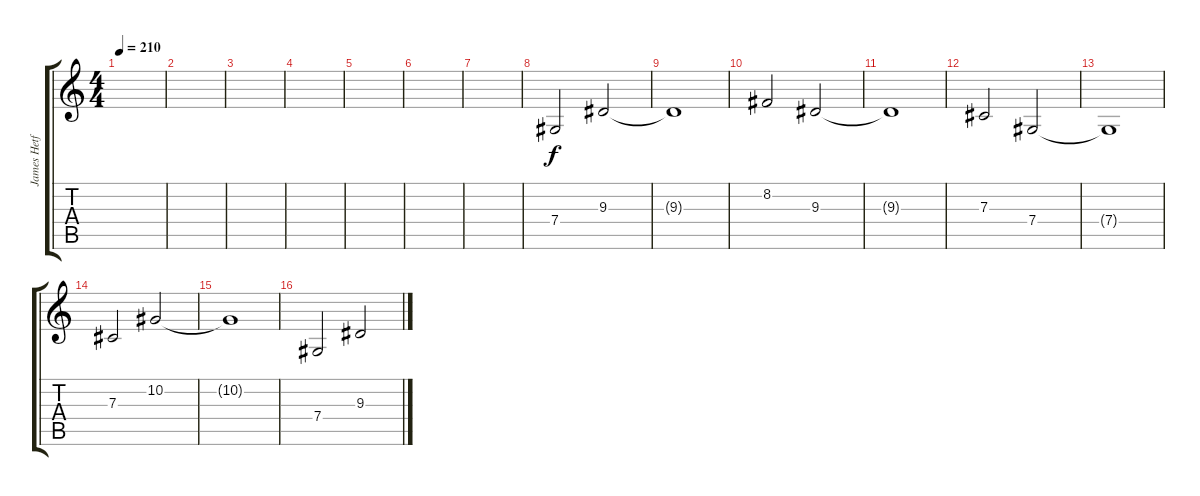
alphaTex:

\track ("James Hetfield Voc" "James Hetf") {instrument choiraahs}
\staff {score tabs}
\tuning (Eb4 Bb3 Gb3 Db3 Ab2 Eb2) {hide}
\ts (4 4)
\tempo 210
\clef g2
\ks c
|
|
|
|
|
|
|
7.4.2 9.3.2 |
9.3{t}.1 |
8.2.2 9.3.2 |
9.3{t}.1 |
7.3.2 7.4.2 |
7.4{t}.1 |
7.3.2 10.2.2 |
10.2{t}.1 |
7.4.2 9.3.2
